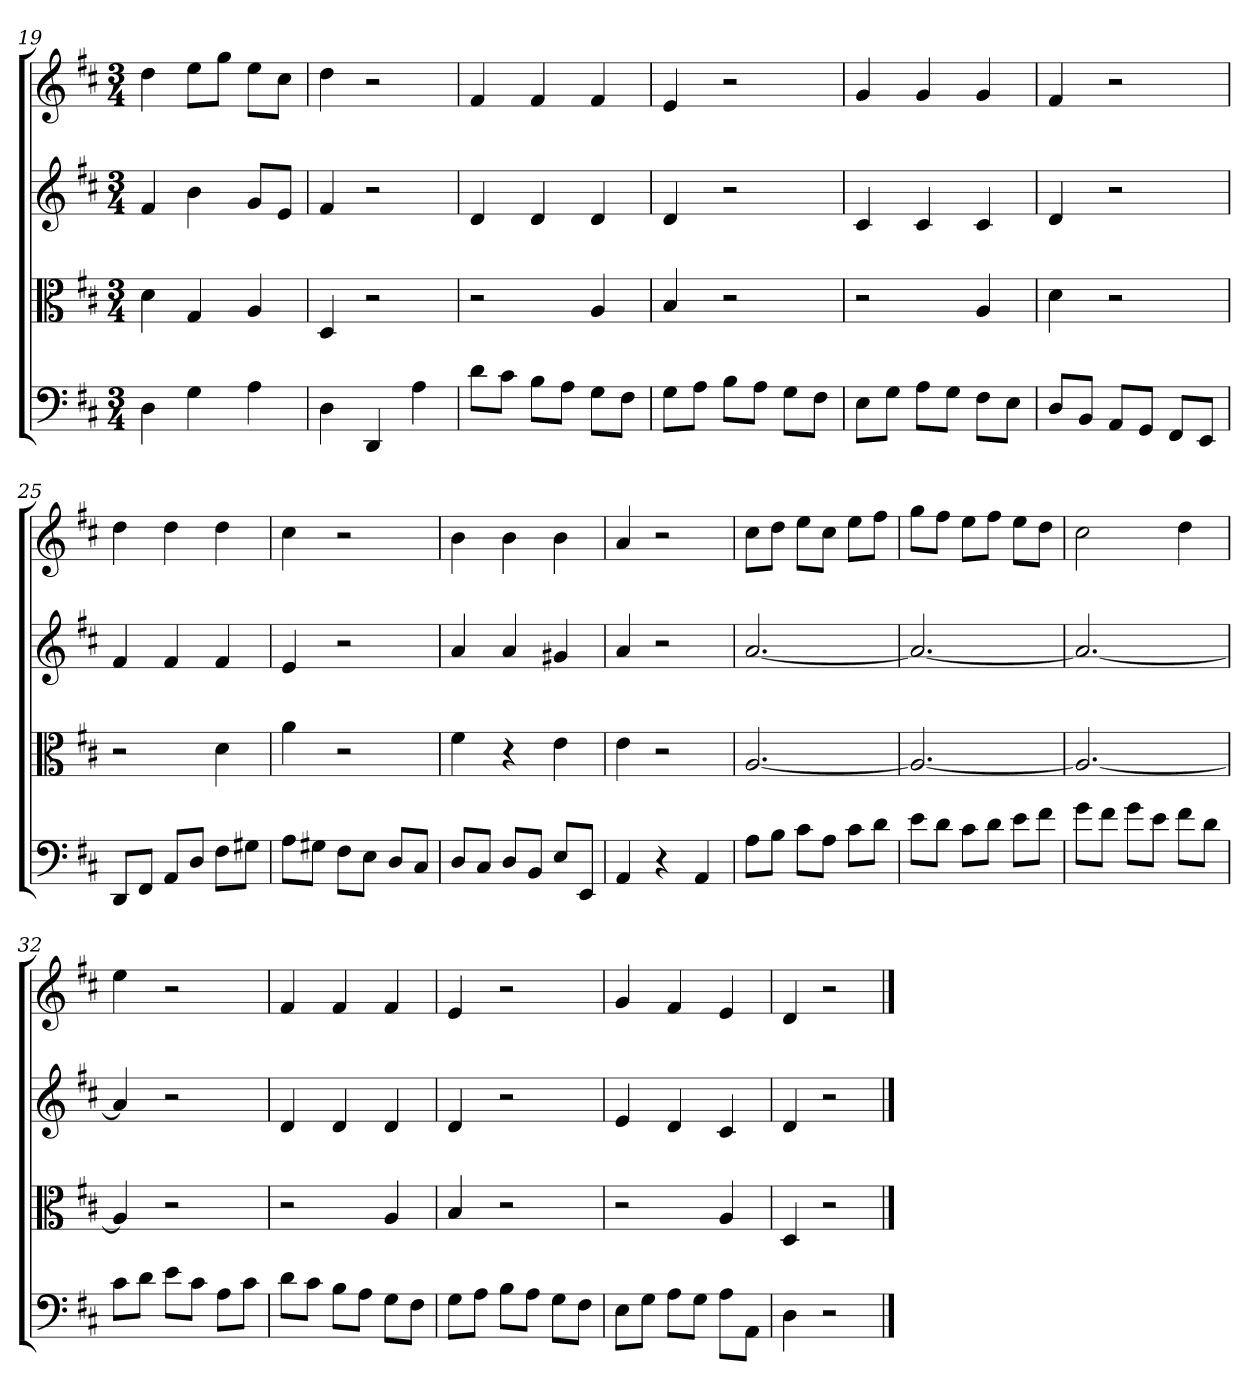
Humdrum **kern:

**kern	**kern	**kern	**kern
*part4	*part3	*part2	*part1
*staff4	*staff3	*staff2	*staff1
*clefF4	*clefC3	*	*
*k[f#c#]	*k[f#c#]	*k[f#c#]	*k[f#c#]
*D:	*D:	*D:	*D:
*M3/4	*M3/4	*M3/4	*M3/4
=19	=19	=19	=19
4D	4d	4f#	4dd
4G	4G	4b	8eeL
.	.	.	8ggJ
4A	4A	8gL	8eeL
.	.	8eJ	8cc#J
=20	=20	=20	=20
4D	4D	4f#	4dd
4DD	2r	2r	2r
4A	.	.	.
=21	=21	=21	=21
8d\L	2r	4d	4f#
8c#\J	.	.	.
8B\L	.	4d	4f#
8A\J	.	.	.
8G\L	4A	4d	4f#
8F#\J	.	.	.
=22	=22	=22	=22
8G\L	4B	4d	4e
8A\J	.	.	.
8B\L	2r	2r	2r
8A\J	.	.	.
8G\L	.	.	.
8F#\J	.	.	.
=23	=23	=23	=23
8E\L	2r	4c#	4g
8G\J	.	.	.
8A\L	.	4c#	4g
8G\J	.	.	.
8F#\L	4A	4c#	4g
8E\J	.	.	.
=24	=24	=24	=24
8D/L	4d	4d	4f#
8BB/J	.	.	.
8AA/L	2r	2r	2r
8GG/J	.	.	.
8FF#/L	.	.	.
8EE/J	.	.	.
=25	=25	=25	=25
8DD/L	2r	4f#	4dd
8FF#/J	.	.	.
8AA/L	.	4f#	4dd
8D/J	.	.	.
8F#\L	4d	4f#	4dd
8G#X\J	.	.	.
=26	=26	=26	=26
8A\L	4a	4e	4cc#
8G#X\J	.	.	.
8F#\L	2r	2r	2r
8E\J	.	.	.
8D/L	.	.	.
8C#/J	.	.	.
=27	=27	=27	=27
8D/L	4f#	4a	4b
8C#/J	.	.	.
8D/L	4r	4a	4b
8BB/J	.	.	.
8E/L	4e	4g#X	4b
8EE/J	.	.	.
=28	=28	=28	=28
4AA	4e	4a	4a
4r	2r	2r	2r
4AA	.	.	.
=29	=29	=29	=29
8A\L	[2.A	[2.a	8cc#L
8B\J	.	.	8ddJ
8c#\L	.	.	8eeL
8A\J	.	.	8cc#J
8c#\L	.	.	8eeL
8d\J	.	.	8ff#J
=30	=30	=30	=30
8e\L	2.A_	2.a_	8ggL
8d\J	.	.	8ff#J
8c#\L	.	.	8eeL
8d\J	.	.	8ff#J
8e\L	.	.	8eeL
8f#\J	.	.	8ddJ
=31	=31	=31	=31
8g\L	2.A_	2.a_	2cc#
8f#\J	.	.	.
8g\L	.	.	.
8e\J	.	.	.
8f#\L	.	.	4dd
8d\J	.	.	.
=32	=32	=32	=32
8c#\L	4A]	4a]	4ee
8d\J	.	.	.
8e\L	2r	2r	2r
8c#\J	.	.	.
8A\L	.	.	.
8c#\J	.	.	.
=33	=33	=33	=33
8d\L	2r	4d	4f#
8c#\J	.	.	.
8B\L	.	4d	4f#
8A\J	.	.	.
8G\L	4A	4d	4f#
8F#\J	.	.	.
=34	=34	=34	=34
8G\L	4B	4d	4e
8A\J	.	.	.
8B\L	2r	2r	2r
8A\J	.	.	.
8G\L	.	.	.
8F#\J	.	.	.
=35	=35	=35	=35
8E\L	2r	4e	4g
8G\J	.	.	.
8A\L	.	4d	4f#
8G\J	.	.	.
8A\L	4A	4c#	4e
8AA\J	.	.	.
=36	=36	=36	=36
4D	4D	4d	4d
2r	2r	2r	2r
==	==	==	==
*-	*-	*-	*-
